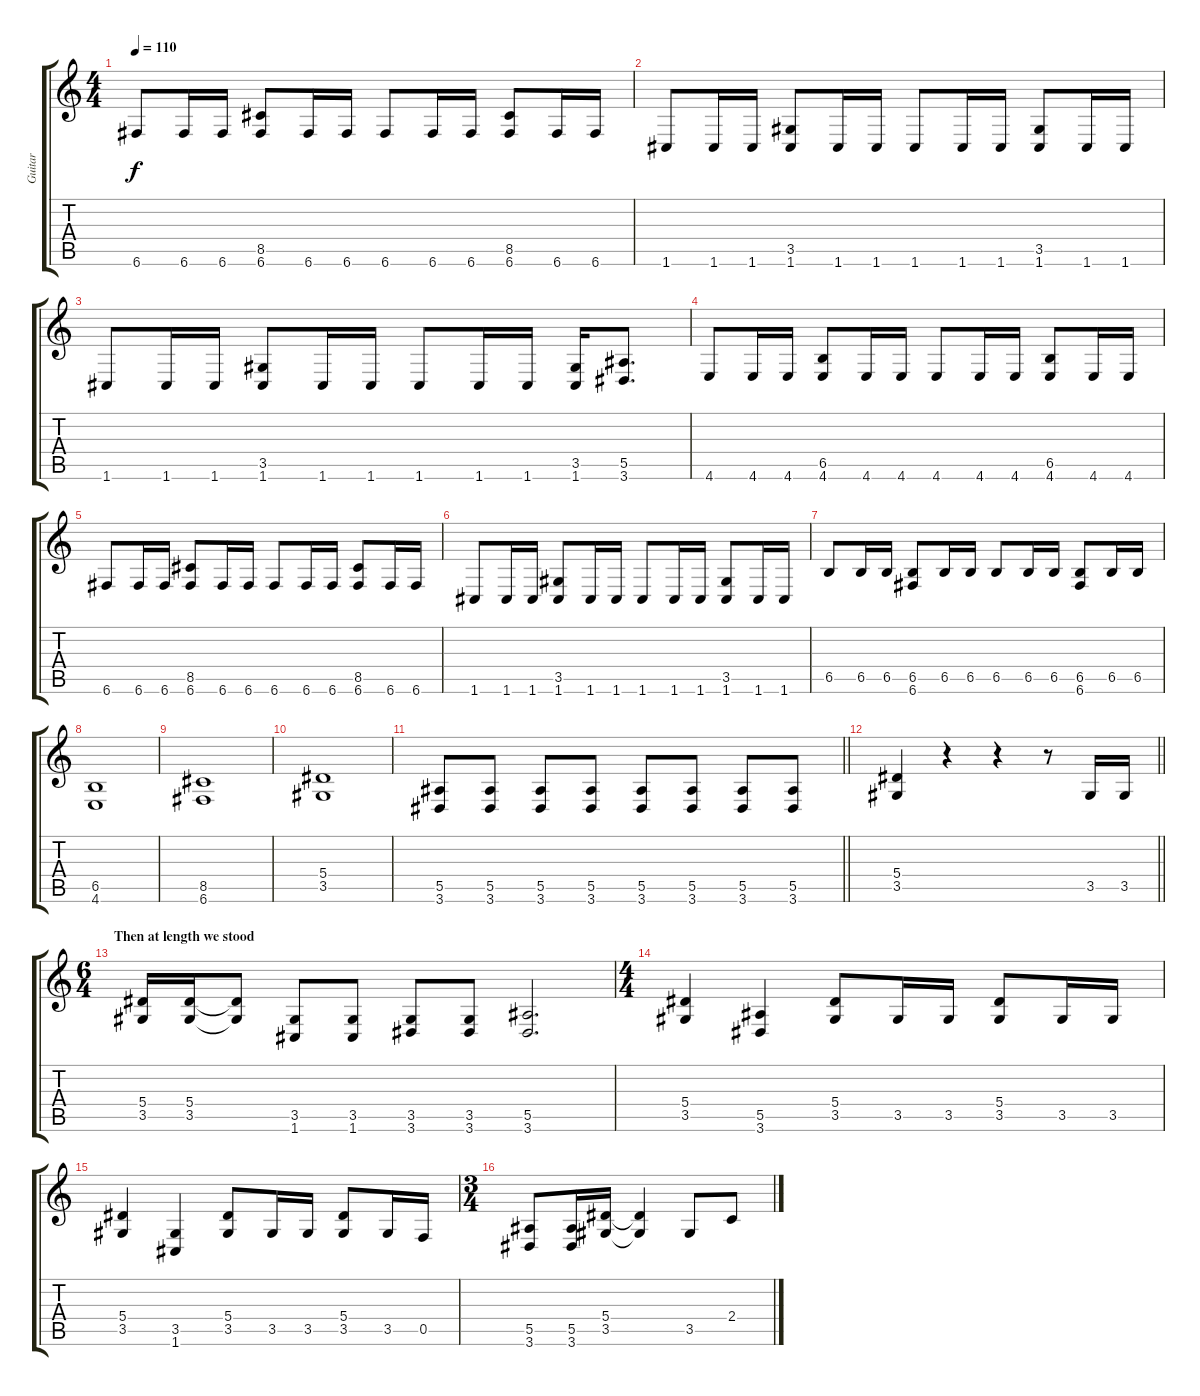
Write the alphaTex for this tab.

\track ("Guitar" "Guitar") {instrument distortionguitar}
\staff {score tabs}
\tuning (C4 G3 Eb3 Bb2 F2 C2) {hide}
\ts (4 4)
\tempo 110
\clef g2
\ks c
6.6.8{dy f} 6.6.16 6.6.16 (8.5 6.6).8 6.6.16 6.6.16 6.6.8 6.6.16 6.6.16 (8.5 6.6).8 6.6.16 6.6.16 |
1.6.8 1.6.16 1.6.16 (3.5 1.6).8 1.6.16 1.6.16 1.6.8 1.6.16 1.6.16 (3.5 1.6).8 1.6.16 1.6.16 |
1.6.8 1.6.16 1.6.16 (3.5 1.6).8 1.6.16 1.6.16 1.6.8 1.6.16 1.6.16 (3.5 1.6).16 (5.5 3.6).8{d} |
4.6.8 4.6.16 4.6.16 (6.5 4.6).8 4.6.16 4.6.16 4.6.8 4.6.16 4.6.16 (6.5 4.6).8 4.6.16 4.6.16 |
6.6.8 6.6.16 6.6.16 (8.5 6.6).8 6.6.16 6.6.16 6.6.8 6.6.16 6.6.16 (8.5 6.6).8 6.6.16 6.6.16 |
1.6.8 1.6.16 1.6.16 (3.5 1.6).8 1.6.16 1.6.16 1.6.8 1.6.16 1.6.16 (3.5 1.6).8 1.6.16 1.6.16 |
6.5.8 6.5.16 6.5.16 (6.5 6.6).8 6.5.16 6.5.16 6.5.8 6.5.16 6.5.16 (6.5 6.6).8 6.5.16 6.5.16 |
(6.5 4.6).1 |
(8.5 6.6).1 |
(5.4 3.5).1 |
\barLineRight lightlight
(5.5 3.6).8 (5.5 3.6).8 (5.5 3.6).8 (5.5 3.6).8 (5.5 3.6).8 (5.5 3.6).8 (5.5 3.6).8 (5.5 3.6).8 |
\barLineRight lightlight
(5.4 3.5).4 r.4 r.4 r.8 3.5.16 3.5.16 |
\ts (6 4)
\section ("" "Then at length we stood")
(5.4 3.5).16 (5.4 3.5).16 (5.4{t} 3.5{t}).8 (3.5 1.6).8 (3.5 1.6).8 (3.5 3.6).8 (3.5 3.6).8 (5.5 3.6).2{d} |
\ts (4 4)
(5.4 3.5).4 (5.5 3.6).4 (5.4 3.5).8 3.5.16 3.5.16 (5.4 3.5).8 3.5.16 3.5.16 |
(5.4 3.5).4 (3.5 1.6).4 (5.4 3.5).8 3.5.16 3.5.16 (5.4 3.5).8 3.5.16 0.5.16 |
\ts (3 4)
(5.5 3.6).8 (5.5 3.6).16 (5.4 3.5).16 (5.4{t} 3.5{t}).4 3.5.8 2.4.8
